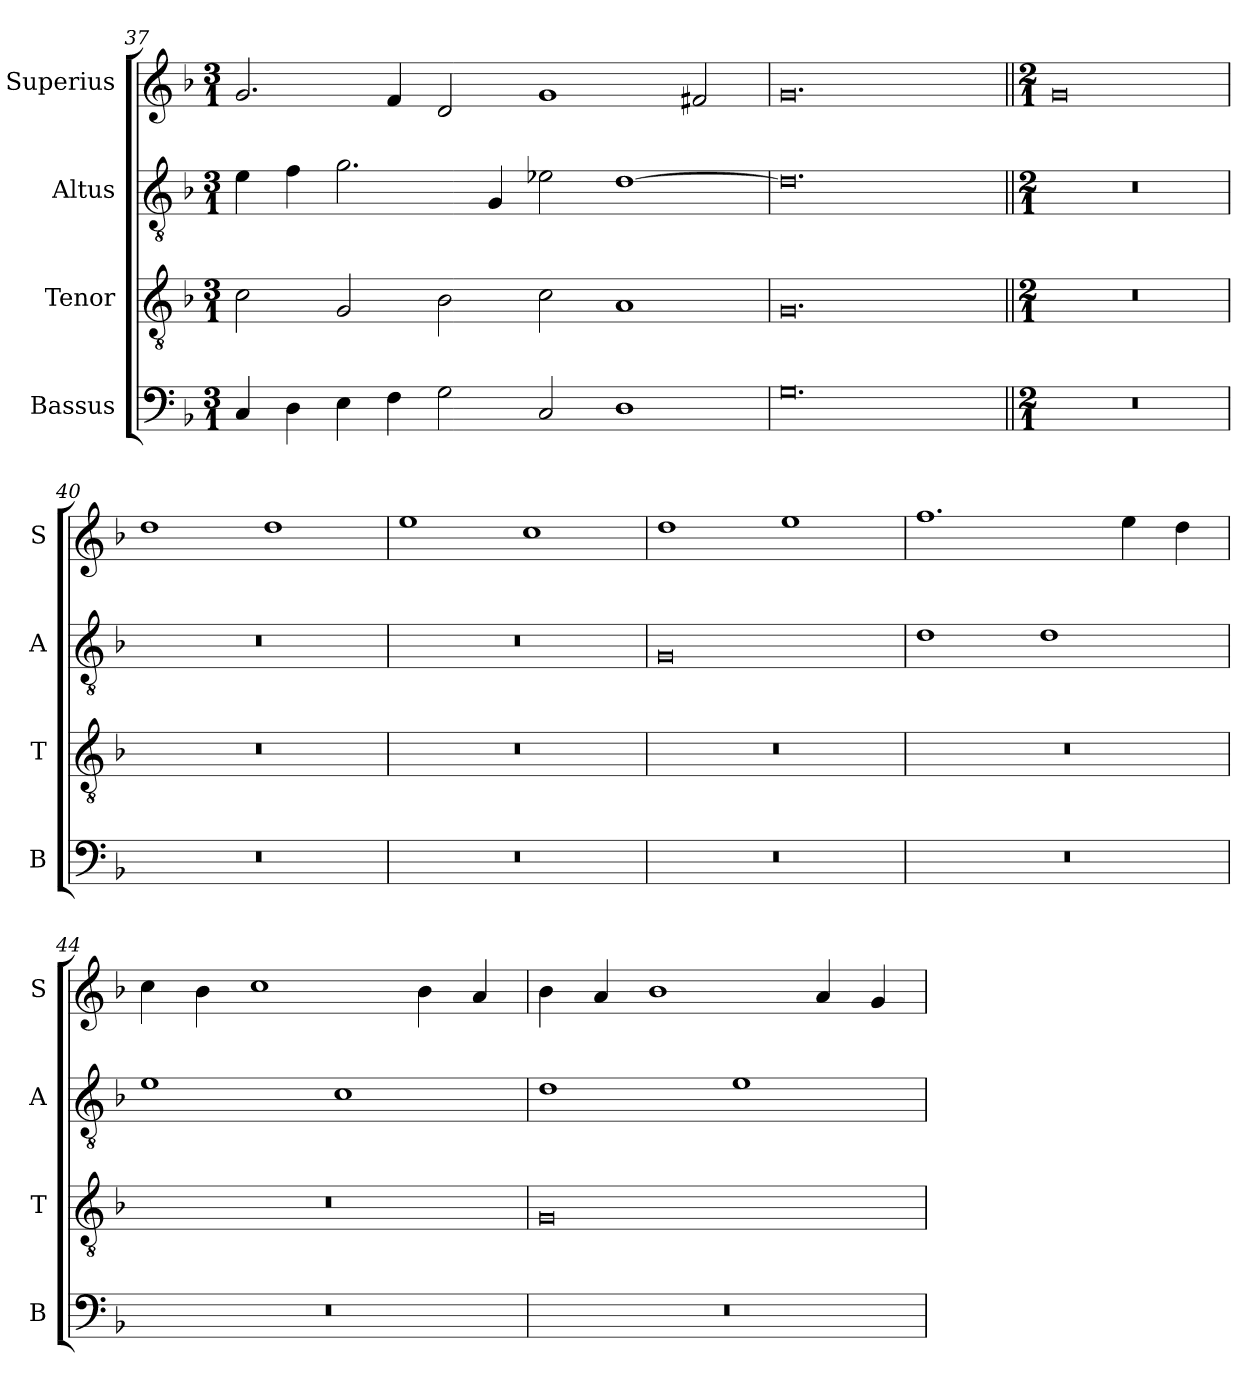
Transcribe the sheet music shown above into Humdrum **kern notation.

**kern	**kern	**kern	**kern
*part4	*part3	*part2	*part1
*staff4	*staff3	*staff2	*staff1
*I"Bassus	*I"Tenor	*I"Altus	*I"Superius
*I'B	*I'T	*I'A	*I'S
*clefF4	*clefGv2	*clefGv2	*clefG2
*k[b-]	*k[b-]	*k[b-]	*k[b-]
*M3/1	*M3/1	*M3/1	*M3/1
=37	=37	=37	=37
4C/	2c\	4e\	2.g/
4D\	.	4f\	.
4E\	2G/	2.g\	.
4F\	.	.	4f/
2G\	2B-\	.	2d/
.	.	4G/	.
2C/	2c\	2e-X\	1g
1D	1A	[1d	.
.	.	.	2f#X/
=38	=38	=38	=38
0.G	0.G	0.d]	0.g
!!LO:LB:g=z
=39||	=39||	=39||	=39||
*M2/1	*M2/1	*M2/1	*M2/1
0r	0r	0r	0g
=40	=40	=40	=40
0r	0r	0r	1dd
.	.	.	1dd
=41	=41	=41	=41
0r	0r	0r	1ee
.	.	.	1cc
=42	=42	=42	=42
0r	0r	0G	1dd
.	.	.	1ee
=43	=43	=43	=43
0r	0r	1d	1.ff
.	.	1d	.
.	.	.	4ee\
.	.	.	4dd\
=44	=44	=44	=44
0r	0r	1e	4cc\
.	.	.	4b-\
.	.	.	1cc
.	.	1c	.
.	.	.	4b-\
.	.	.	4a/
=45	=45	=45	=45
0r	0G	1d	4b-\
.	.	.	4a/
.	.	.	1b-
.	.	1e	.
.	.	.	4a/
.	.	.	4g/
=	=	=	=
*-	*-	*-	*-
